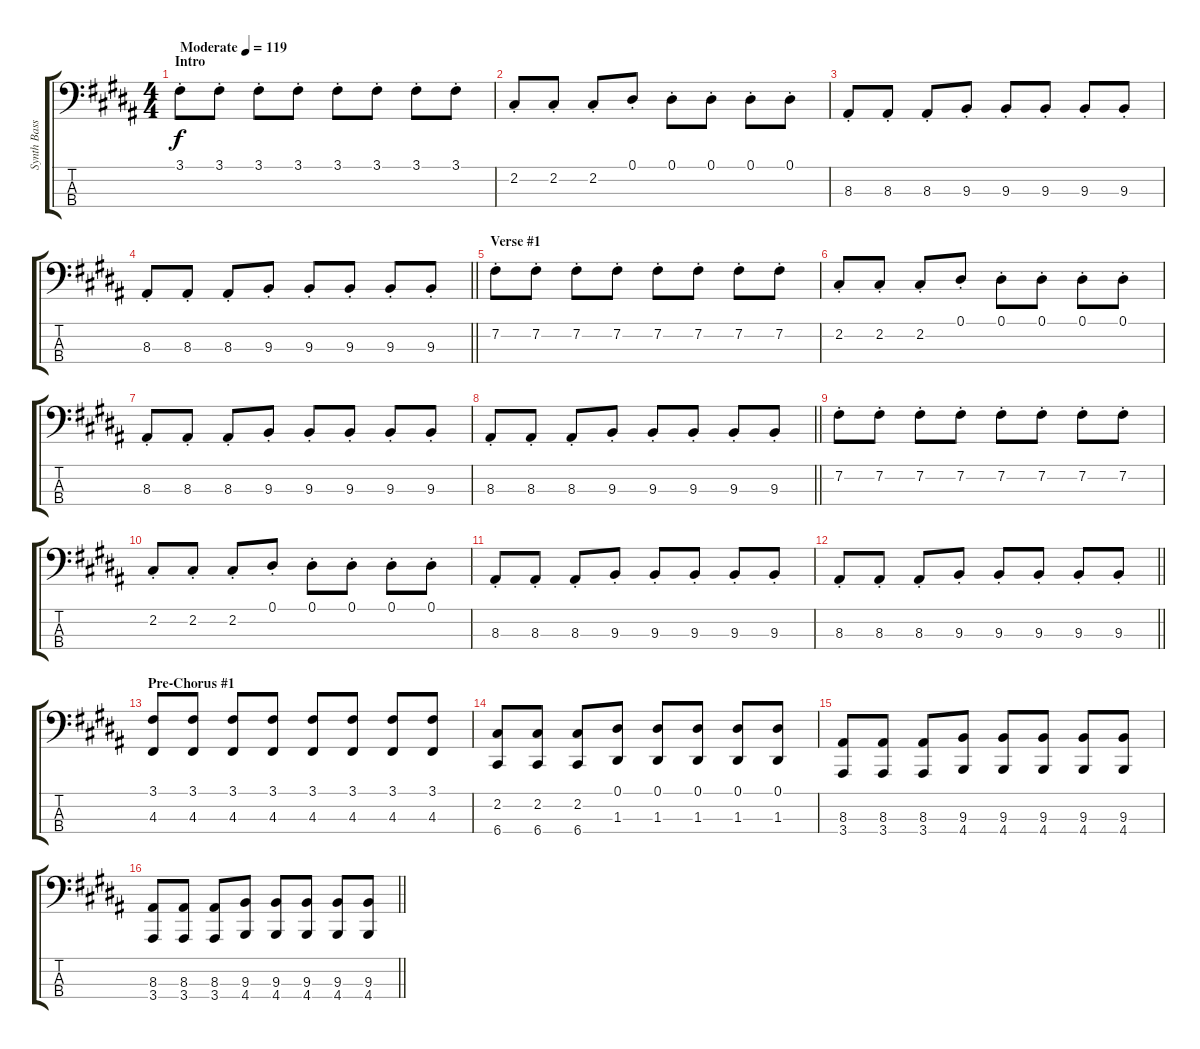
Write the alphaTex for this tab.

\track ("Synth Bass" "Synth Bass") {instrument synthbass1}
\staff {score tabs}
\tuning (Eb2 B1 D1 G0) {hide}
\ts (4 4)
\section ("" "Intro")
\tempo (119 "Moderate")
\clef f4
\ks b
3.1{st}.8{dy f instrument synthbass1} 3.1{st}.8 3.1{st}.8 3.1{st}.8 3.1{st}.8 3.1{st}.8 3.1{st}.8 3.1{st}.8 |
2.2{st}.8 2.2{st}.8 2.2{st}.8 0.1{st}.8 0.1{st}.8 0.1{st}.8 0.1{st}.8 0.1{st}.8 |
8.3{st}.8 8.3{st}.8 8.3{st}.8 9.3{st}.8 9.3{st}.8 9.3{st}.8 9.3{st}.8 9.3{st}.8 |
\barLineRight lightlight
8.3{st}.8 8.3{st}.8 8.3{st}.8 9.3{st}.8 9.3{st}.8 9.3{st}.8 9.3{st}.8 9.3{st}.8 |
\section ("" "Verse #1")
7.2{st}.8 7.2{st}.8 7.2{st}.8 7.2{st}.8 7.2{st}.8 7.2{st}.8 7.2{st}.8 7.2{st}.8 |
2.2{st}.8 2.2{st}.8 2.2{st}.8 0.1{st}.8 0.1{st}.8 0.1{st}.8 0.1{st}.8 0.1{st}.8 |
8.3{st}.8 8.3{st}.8 8.3{st}.8 9.3{st}.8 9.3{st}.8 9.3{st}.8 9.3{st}.8 9.3{st}.8 |
\barLineRight lightlight
8.3{st}.8 8.3{st}.8 8.3{st}.8 9.3{st}.8 9.3{st}.8 9.3{st}.8 9.3{st}.8 9.3{st}.8 |
7.2{st}.8 7.2{st}.8 7.2{st}.8 7.2{st}.8 7.2{st}.8 7.2{st}.8 7.2{st}.8 7.2{st}.8 |
2.2{st}.8 2.2{st}.8 2.2{st}.8 0.1{st}.8 0.1{st}.8 0.1{st}.8 0.1{st}.8 0.1{st}.8 |
8.3{st}.8 8.3{st}.8 8.3{st}.8 9.3{st}.8 9.3{st}.8 9.3{st}.8 9.3{st}.8 9.3{st}.8 |
\barLineRight lightlight
8.3{st}.8 8.3{st}.8 8.3{st}.8 9.3{st}.8 9.3{st}.8 9.3{st}.8 9.3{st}.8 9.3{st}.8 |
\section ("" "Pre-Chorus #1")
(3.1 4.3).8 (3.1 4.3).8 (3.1 4.3).8 (3.1 4.3).8 (3.1 4.3).8 (3.1 4.3).8 (3.1 4.3).8 (3.1 4.3).8 |
(2.2 6.4).8 (2.2 6.4).8 (2.2 6.4).8 (0.1 1.3).8 (0.1 1.3).8 (0.1 1.3).8 (0.1 1.3).8 (0.1 1.3).8 |
(8.3 3.4).8 (8.3 3.4).8 (8.3 3.4).8 (9.3 4.4).8 (9.3 4.4).8 (9.3 4.4).8 (9.3 4.4).8 (9.3 4.4).8 |
\barLineRight lightlight
(8.3 3.4).8 (8.3 3.4).8 (8.3 3.4).8 (9.3 4.4).8 (9.3 4.4).8 (9.3 4.4).8 (9.3 4.4).8 (9.3 4.4).8
